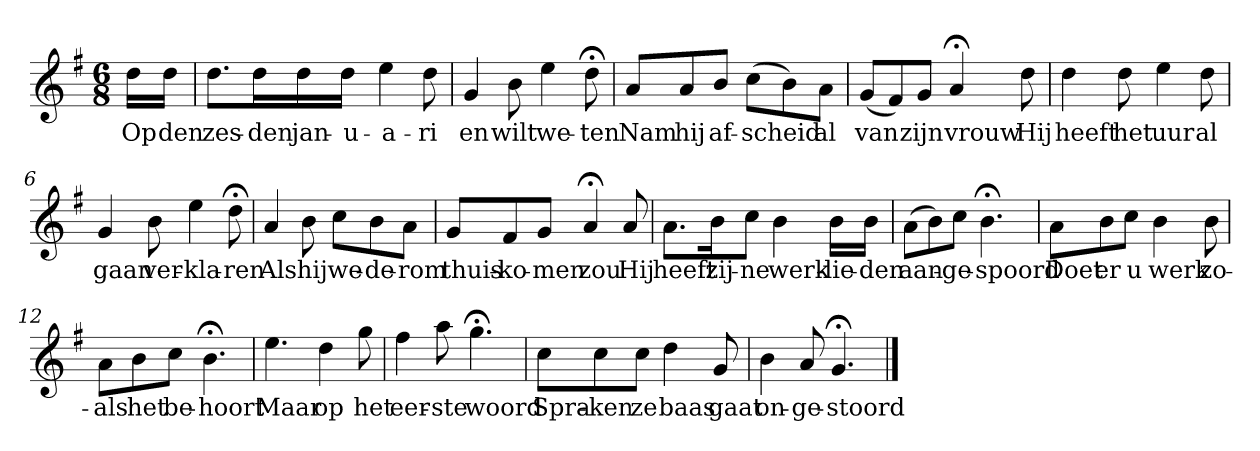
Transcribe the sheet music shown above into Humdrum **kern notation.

**kern	**text
*part1	*part1
*staff1	*staff1
*k[f#]	*
*G:	*
*M6/8	*
*MM120	*
=	=
16ddLL	Op
16ddJJ	den
=1	=1
8.ddL	zes-
16ddL	-den
16dd	jan-
16ddJJ	-u-
4ee	-a-
8dd	-ri
=2	=2
4g	en
8b	wilt
4ee	we-
8dd;<	-ten
=3	=3
8aL	Nam
8a	hij
8bJ	af-
(8ccL	-scheid
8b)	.
8aJ	al
=4	=4
(8gL	van
8f#)	.
8gJ	zijn
4a;<	vrouw
8dd	Hij
=5	=5
4dd	heeft
8dd	het
4ee	uur
8dd	al
=6	=6
4g	gaan
8b	ver-
4ee	-kla-
8dd;<	-ren
=7	=7
4a	Als
8b	hij
8ccL	we-
8b	-de-
8aJ	-rom
=8	=8
8gL	thuis-
8f#	-ko-
8gJ	-men
4a;<	zou
8a	Hij
=9	=9
8.aL	heeft
16bK	zij-
8ccJ	-ne
4b	werk-
16bLL	-lie-
16bJJ	-den
=10	=10
(8aL	aan-
8b)	.
8ccJ	-ge-
4.b;<	-spoord
=11	=11
8aL	Doet
8b	er
8ccJ	u
4b	werk
8b	zo-
=12	=12
8aL	-als
8b	het
8ccJ	be-
4.b;<	-hoort
=13	=13
4.ee	Maar
4dd	op
8gg	het
=14	=14
4ff#	eer-
8aa	-ste
4.gg;<	woord
=15	=15
8ccL	Spra-
8cc	-ken
8ccJ	ze
4dd	baas
8g	gaat
=16	=16
4b	on-
8a	-ge-
4.g;<	-stoord
==	==
*-	*-
